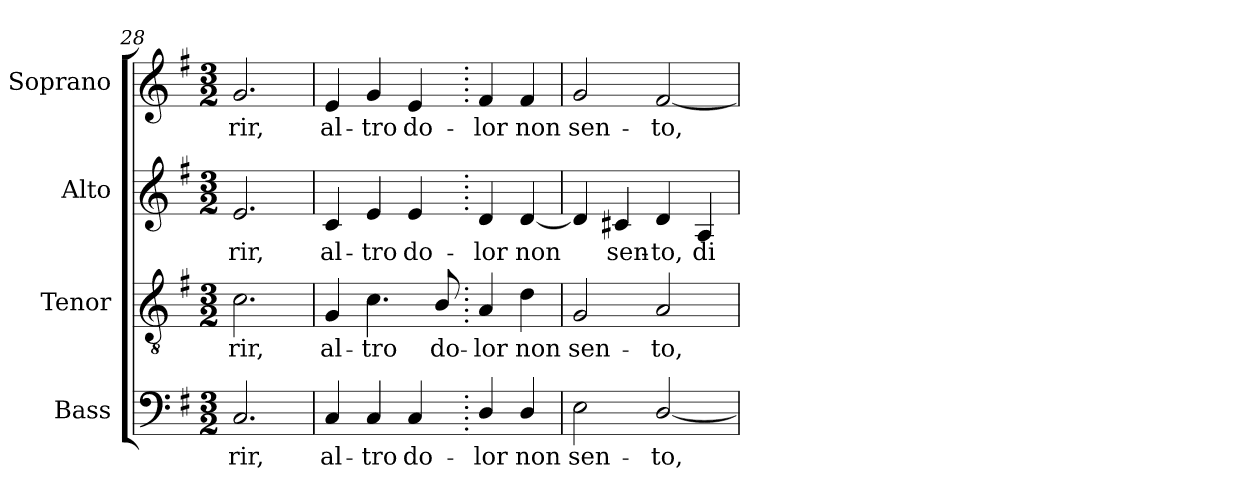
**kern	**text	**kern	**text	**kern	**text	**kern	**text
*part4	*part4	*part3	*part3	*part2	*part2	*part1	*part1
*staff4	*staff4	*staff3	*staff3	*staff2	*staff2	*staff1	*staff1
*I"Bass	*	*I"Tenor	*	*I"Alto	*	*I"Soprano	*
*I'B.	*	*I'T.	*	*I'A.	*	*I'S.	*
*clefF4	*	*clefGv2	*	*clefG2	*	*clefG2	*
*	*	*ITrd7c12	*	*	*	*	*
*k[f#]	*	*k[f#]	*	*k[f#]	*	*k[f#]	*
*G:	*	*G:	*	*G:	*	*G:	*
*M3/2	*	*M3/2	*	*M3/2	*	*M3/2	*
=28	=28	=28	=28	=28	=28	=28	=28
!	!LO:LY:b:color=#000000	!	!	!	!	!	!
!	!	!	!LO:LY:b:color=#000000	!	!	!	!
!	!	!	!	!	!LO:LY:b:color=#000000	!	!
!	!	!	!	!	!	!	!LO:LY:b:color=#000000
2.Ci/	-rir,	2.Ci\	-rir,	2.ei/	-rir,	2.gi/	-rir,
=29	=29	=29	=29	=29	=29	=29	=29
!	!LO:LY:b:color=#000000	!	!	!	!	!	!
!	!	!	!LO:LY:b:color=#000000	!	!	!	!
!	!	!	!	!	!LO:LY:b:color=#000000	!	!
!	!	!	!	!	!	!	!LO:LY:b:color=#000000
4Ci/	al-	4GGi/	al-	4ci/	al-	4ei/	al-
!	!LO:LY:b:color=#000000	!	!	!	!	!	!
!	!	!	!LO:LY:b:color=#000000	!	!	!	!
!	!	!	!	!	!LO:LY:b:color=#000000	!	!
!	!	!	!	!	!	!	!LO:LY:b:color=#000000
4Ci/	-tro	4.Ci\	-tro	4ei/	-tro	4gi/	-tro
!	!LO:LY:b:color=#000000	!	!	!	!	!	!
!	!	!	!	!	!LO:LY:b:color=#000000	!	!
!	!	!	!	!	!	!	!LO:LY:b:color=#000000
4Ci/	do-	.	.	4ei/	do-	4ei/	do-
!	!	!	!LO:LY:b:color=#000000	!	!	!	!
.	.	8BBi/	do-	.	.	.	.
=30.	=30.	=30.	=30.	=30.	=30.	=30.	=30.
!	!LO:LY:b:color=#000000	!	!	!	!	!	!
!	!	!	!LO:LY:b:color=#000000	!	!	!	!
!	!	!	!	!	!LO:LY:b:color=#000000	!	!
!	!	!	!	!	!	!	!LO:LY:b:color=#000000
4Di/	-lor	4AAi/	-lor	4di/	-lor	4f#i/	-lor
!	!LO:LY:b:color=#000000	!	!	!	!	!	!
!	!	!	!LO:LY:b:color=#000000	!	!	!	!
!	!	!	!	!	!LO:LY:b:color=#000000	!	!
!	!	!	!	!	!	!	!LO:LY:b:color=#000000
4Di/	non	4Di\	non	[<4di/	non	4f#i/	non
!!LO:LB:g=z
=31	=31	=31	=31	=31	=31	=31	=31
!	!LO:LY:b:color=#000000	!	!	!	!	!	!
!	!	!	!LO:LY:b:color=#000000	!	!	!	!
!	!	!	!	!	!	!	!LO:LY:b:color=#000000
2Ei\	sen-	2GGi/	sen-	4di/]	.	2gi/	sen-
!	!	!	!	!	!LO:LY:b:color=#000000	!	!
.	.	.	.	4c#Xi/	sen-	.	.
!	!LO:LY:b:color=#000000	!	!	!	!	!	!
!	!	!	!LO:LY:b:color=#000000	!	!	!	!
!	!	!	!	!	!LO:LY:b:color=#000000	!	!
!	!	!	!	!	!	!	!LO:LY:b:color=#000000
[<2Di/	-to,	2AAi/	-to,	4di/	-to,	[<2f#i/	-to,
!	!	!	!	!	!LO:LY:b:color=#000000	!	!
.	.	.	.	4Ai/	di	.	.
=	=	=	=	=	=	=	=
*-	*-	*-	*-	*-	*-	*-	*-
